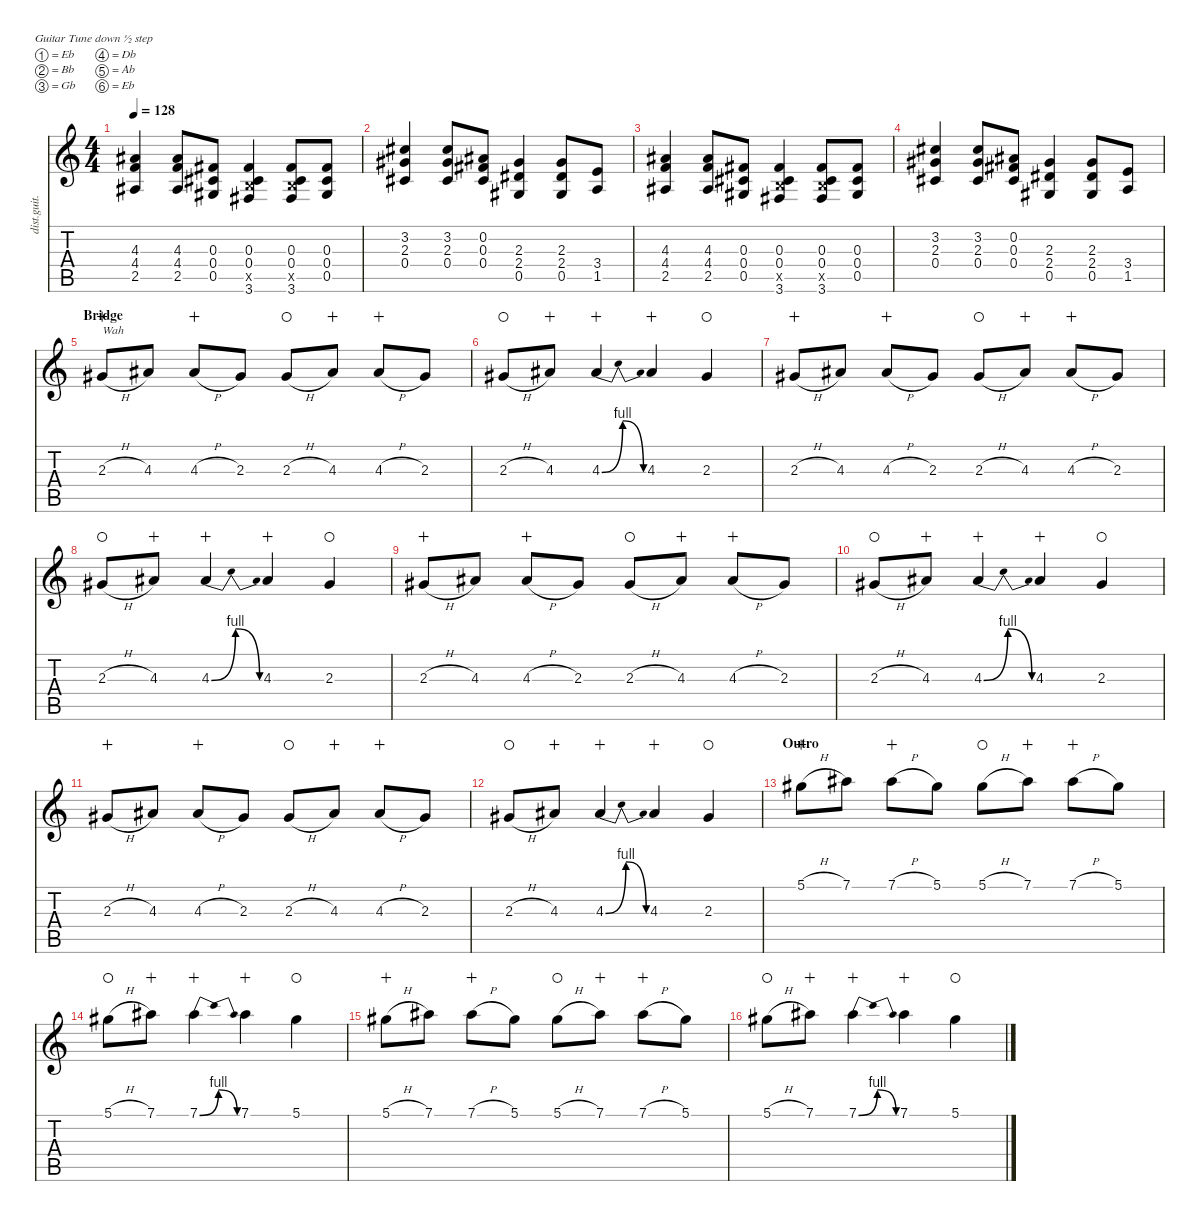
\defaultSystemsLayout 4
\hideDynamics
\bracketExtendMode nobrackets
\otherSystemsTrackNameOrientation horizontal
\track ("James Iha (Distorted Lead)" "dist.guit.") {instrument distortionguitar}
\staff {score tabs}
\tuning (Eb4 Bb3 Gb3 Db3 Ab2 Eb2)
\ts (4 4)
\tempo 128
\clef g2
\ks c
(4.3{acc #} 4.4 2.5{acc #}).4{dy mf beam Up} (4.3{acc #} 4.4 2.5{acc #}).8{beam Up} (0.3{acc #} 0.4{acc #} 0.5{acc #}).8{beam Up} (0.3{acc #} 0.4{acc #} 3.5{x} 3.6{acc #}).4{beam Up} (0.3{acc #} 0.4{acc #} 3.5{x} 3.6{acc #}).8{beam Up} (0.3{acc #} 0.4{acc #} 0.5{acc #}).8{beam Up} |
(3.2{acc #} 2.3{acc #} 0.4{acc #}).4{beam Up} (3.2{acc #} 2.3{acc #} 0.4{acc #}).8{beam Up} (0.2{acc #} 0.3{acc #} 0.4{acc #}).8{beam Up} (2.3{acc #} 2.4{acc #} 0.5{acc #}).4{beam Up} (2.3{acc #} 2.4{acc #} 0.5{acc #}).8{beam Up} (3.4 1.5).8{beam Up} |
(4.3{acc #} 4.4 2.5{acc #}).4{beam Up} (4.3{acc #} 4.4 2.5{acc #}).8{beam Up} (0.3{acc #} 0.4{acc #} 0.5{acc #}).8{beam Up} (0.3{acc #} 0.4{acc #} 3.5{x} 3.6{acc #}).4{beam Up} (0.3{acc #} 0.4{acc #} 3.5{x} 3.6{acc #}).8{beam Up} (0.3{acc #} 0.4{acc #} 0.5{acc #}).8{beam Up} |
(3.2{acc #} 2.3{acc #} 0.4{acc #}).4{beam Up} (3.2{acc #} 2.3{acc #} 0.4{acc #}).8{beam Up} (0.2{acc #} 0.3{acc #} 0.4{acc #}).8{beam Up} (2.3{acc #} 2.4{acc #} 0.5{acc #}).4{beam Up} (2.3{acc #} 2.4{acc #} 0.5{acc #}).8{beam Up} (3.4 1.5).8{beam Up} |
\section ("" "Bridge")
2.3{h acc #}.8{txt "Wah" wahc beam Up} 4.3{acc #}.8{beam Up} 4.3{h acc #}.8{wahc beam Up} 2.3{acc #}.8{beam Up} 2.3{h acc #}.8{waho beam Up} 4.3{acc #}.8{wahc beam Up} 4.3{h acc #}.8{wahc beam Up} 2.3{acc #}.8{beam Up} |
2.3{h acc #}.8{waho beam Up} 4.3{acc #}.8{wahc beam Up} 4.3{be (bendrelease 0 0 14.399999999999999 4 20.4 4 30 0) acc #}.4{wahc beam Up} 4.3{acc #}.4{wahc beam Up} 2.3{acc #}.4{waho beam Up} |
2.3{h acc #}.8{wahc beam Up} 4.3{acc #}.8{beam Up} 4.3{h acc #}.8{wahc beam Up} 2.3{acc #}.8{beam Up} 2.3{h acc #}.8{waho beam Up} 4.3{acc #}.8{wahc beam Up} 4.3{h acc #}.8{wahc beam Up} 2.3{acc #}.8{beam Up} |
2.3{h acc #}.8{waho beam Up} 4.3{acc #}.8{wahc beam Up} 4.3{be (bendrelease 0 0 14.399999999999999 4 20.4 4 30 0) acc #}.4{wahc beam Up} 4.3{acc #}.4{wahc beam Up} 2.3{acc #}.4{waho beam Up} |
2.3{h acc #}.8{wahc beam Up} 4.3{acc #}.8{beam Up} 4.3{h acc #}.8{wahc beam Up} 2.3{acc #}.8{beam Up} 2.3{h acc #}.8{waho beam Up} 4.3{acc #}.8{wahc beam Up} 4.3{h acc #}.8{wahc beam Up} 2.3{acc #}.8{beam Up} |
2.3{h acc #}.8{waho beam Up} 4.3{acc #}.8{wahc beam Up} 4.3{be (bendrelease 0 0 14.399999999999999 4 20.4 4 30 0) acc #}.4{wahc beam Up} 4.3{acc #}.4{wahc beam Up} 2.3{acc #}.4{waho beam Up} |
2.3{h acc #}.8{wahc beam Up} 4.3{acc #}.8{beam Up} 4.3{h acc #}.8{wahc beam Up} 2.3{acc #}.8{beam Up} 2.3{h acc #}.8{waho beam Up} 4.3{acc #}.8{wahc beam Up} 4.3{h acc #}.8{wahc beam Up} 2.3{acc #}.8{beam Up} |
2.3{h acc #}.8{waho beam Up} 4.3{acc #}.8{wahc beam Up} 4.3{be (bendrelease 0 0 14.399999999999999 4 20.4 4 30 0) acc #}.4{wahc beam Up} 4.3{acc #}.4{wahc beam Up} 2.3{acc #}.4{waho beam Up} |
\section ("" "Outro")
5.1{h acc #}.8{wahc beam Down} 7.1{acc #}.8{beam Down} 7.1{h acc #}.8{wahc beam Down} 5.1{acc #}.8{beam Down} 5.1{h acc #}.8{waho beam Down} 7.1{acc #}.8{wahc beam Down} 7.1{h acc #}.8{wahc beam Down} 5.1{acc #}.8{beam Down} |
5.1{h acc #}.8{waho beam Down} 7.1{acc #}.8{wahc beam Down} 7.1{be (bendrelease 0 0 14.399999999999999 4 20.4 4 30 0) acc #}.4{wahc beam Down} 7.1{acc #}.4{wahc beam Down} 5.1{acc #}.4{waho beam Down} |
5.1{h acc #}.8{wahc beam Down} 7.1{acc #}.8{beam Down} 7.1{h acc #}.8{wahc beam Down} 5.1{acc #}.8{beam Down} 5.1{h acc #}.8{waho beam Down} 7.1{acc #}.8{wahc beam Down} 7.1{h acc #}.8{wahc beam Down} 5.1{acc #}.8{beam Down} |
5.1{h acc #}.8{waho beam Down} 7.1{acc #}.8{wahc beam Down} 7.1{be (bendrelease 0 0 14.399999999999999 4 20.4 4 30 0) acc #}.4{wahc beam Down} 7.1{acc #}.4{wahc beam Down} 5.1{acc #}.4{waho beam Down}
